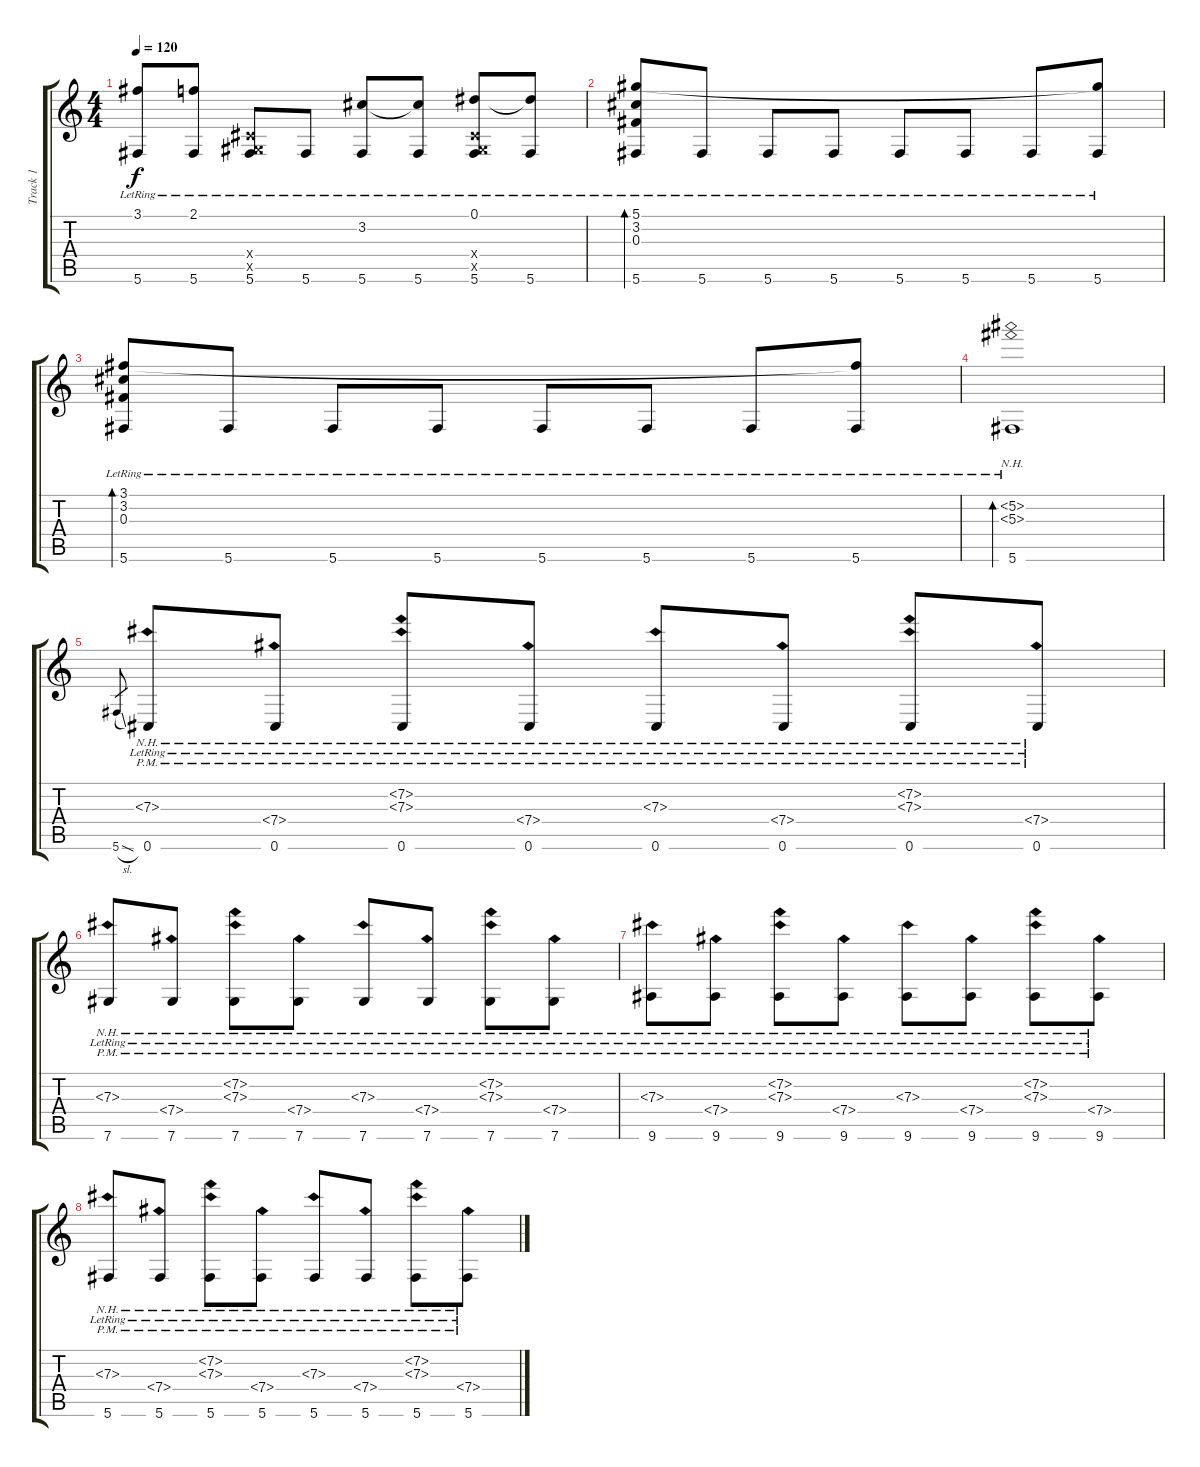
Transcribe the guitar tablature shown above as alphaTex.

\track ("Track 1" "Track 1") {instrument acousticguitarsteel}
\staff {score tabs}
\tuning (Eb4 Bb3 Gb3 Db3 Ab2 Db2) {hide}
\ts (4 4)
\tempo 120
\clef g2
\ks c
(3.1{lr} 5.6{lr}).8{dy f} (2.1{lr} 5.6{lr}).8 (0.4{x} 0.5{x} 5.6{lr}).8 5.6{lr}.8 (3.2{lr} 5.6{lr}).8 (3.2{t} 5.6{lr}).8 (0.1{lr} 0.4{x} 0.5{x} 5.6{lr}).8 (0.1{t} 5.6{lr}).8 |
(5.1{lr} 3.2{lr} 0.3{lr} 5.6{lr}).8{bd 240} 5.6{lr}.8 5.6{lr}.8 5.6{lr}.8 5.6{lr}.8 5.6{lr}.8 5.6{lr}.8 (5.1{t} 5.6{lr}).8 |
(3.1{lr} 3.2{lr} 0.3{lr} 5.6{lr}).8{bd 240} 5.6{lr}.8 5.6{lr}.8 5.6{lr}.8 5.6{lr}.8 5.6{lr}.8 5.6{lr}.8 (3.1{t} 5.6{lr}).8 |
(5.2{nh lr} 5.3{nh lr} 5.6{lr}).1{bd 240} |
5.6{sl}.8{gr} (7.3{nh lr} 0.6{pm lr}).8 (7.4{nh lr} 0.6{pm lr}).8 (7.2{nh lr} 7.3{nh lr} 0.6{pm lr}).8 (7.4{nh lr} 0.6{pm lr}).8 (7.3{nh lr} 0.6{pm lr}).8 (7.4{nh lr} 0.6{pm lr}).8 (7.2{nh lr} 7.3{nh lr} 0.6{pm lr}).8 (7.4{nh lr} 0.6{pm lr}).8 |
(7.3{nh lr} 7.6{pm lr}).8 (7.4{nh lr} 7.6{pm lr}).8 (7.2{nh lr} 7.3{nh lr} 7.6{pm lr}).8 (7.4{nh lr} 7.6{pm lr}).8 (7.3{nh lr} 7.6{pm lr}).8 (7.4{nh lr} 7.6{pm lr}).8 (7.2{nh lr} 7.3{nh lr} 7.6{pm lr}).8 (7.4{nh lr} 7.6{pm lr}).8 |
(7.3{nh lr} 9.6{pm lr}).8 (7.4{nh lr} 9.6{pm lr}).8 (7.2{nh lr} 7.3{nh lr} 9.6{pm lr}).8 (7.4{nh lr} 9.6{pm lr}).8 (7.3{nh lr} 9.6{pm lr}).8 (7.4{nh lr} 9.6{pm lr}).8 (7.2{nh lr} 7.3{nh lr} 9.6{pm lr}).8 (7.4{nh lr} 9.6{pm lr}).8 |
(7.3{nh lr} 5.6{pm lr}).8 (7.4{nh lr} 5.6{pm lr}).8 (7.2{nh lr} 7.3{nh lr} 5.6{pm lr}).8 (7.4{nh lr} 5.6{pm lr}).8 (7.3{nh lr} 5.6{pm lr}).8 (7.4{nh lr} 5.6{pm lr}).8 (7.2{nh lr} 7.3{nh lr} 5.6{pm lr}).8 (7.4{nh lr} 5.6{pm lr}).8
